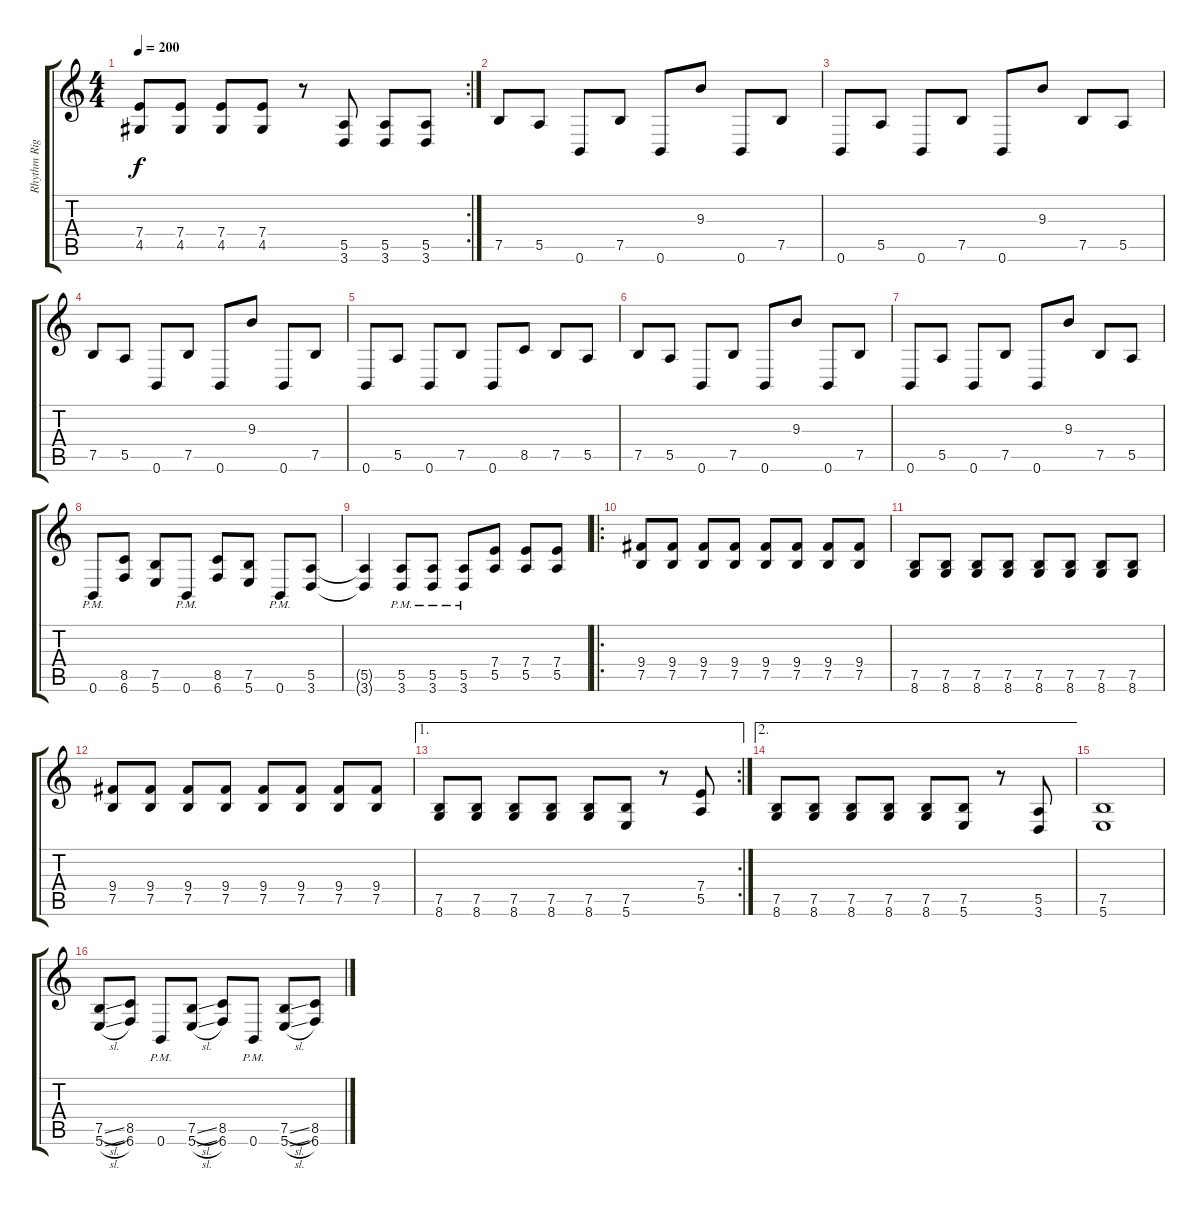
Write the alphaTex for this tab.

\track ("Rhythm Right" "Rhythm Rig") {instrument overdrivenguitar}
\staff {score tabs}
\tuning (B3 Gb3 D3 A2 E2 B1) {hide}
\rc 2
\ts (4 4)
\tempo 200
\clef g2
\ks c
(7.4 4.5).8{dy f} (7.4 4.5).8 (7.4 4.5).8 (7.4 4.5).8 r.8 (5.5 3.6).8 (5.5 3.6).8 (5.5 3.6).8 |
7.5.8 5.5.8 0.6.8 7.5.8 0.6.8 9.3.8 0.6.8 7.5.8 |
0.6.8 5.5.8 0.6.8 7.5.8 0.6.8 9.3.8 7.5.8 5.5.8 |
7.5.8 5.5.8 0.6.8 7.5.8 0.6.8 9.3.8 0.6.8 7.5.8 |
0.6.8 5.5.8 0.6.8 7.5.8 0.6.8 8.5.8 7.5.8 5.5.8 |
7.5.8 5.5.8 0.6.8 7.5.8 0.6.8 9.3.8 0.6.8 7.5.8 |
0.6.8 5.5.8 0.6.8 7.5.8 0.6.8 9.3.8 7.5.8 5.5.8 |
0.6{pm}.8 (8.5 6.6).8 (7.5 5.6).8 0.6{pm}.8 (8.5 6.6).8 (7.5 5.6).8 0.6{pm}.8 (5.5 3.6).8 |
(5.5{t} 3.6{t}).4 (5.5{pm} 3.6{pm}).8 (5.5{pm} 3.6{pm}).8 (5.5{pm} 3.6{pm}).8 (7.4 5.5).8 (7.4 5.5).8 (7.4 5.5).8 |
\ro
(9.4 7.5).8 (9.4 7.5).8 (9.4 7.5).8 (9.4 7.5).8 (9.4 7.5).8 (9.4 7.5).8 (9.4 7.5).8 (9.4 7.5).8 |
(7.5 8.6).8 (7.5 8.6).8 (7.5 8.6).8 (7.5 8.6).8 (7.5 8.6).8 (7.5 8.6).8 (7.5 8.6).8 (7.5 8.6).8 |
(9.4 7.5).8 (9.4 7.5).8 (9.4 7.5).8 (9.4 7.5).8 (9.4 7.5).8 (9.4 7.5).8 (9.4 7.5).8 (9.4 7.5).8 |
\ae 1
\rc 2
(7.5 8.6).8 (7.5 8.6).8 (7.5 8.6).8 (7.5 8.6).8 (7.5 8.6).8 (7.5 5.6).8 r.8 (7.4 5.5).8 |
\ae 2
(7.5 8.6).8 (7.5 8.6).8 (7.5 8.6).8 (7.5 8.6).8 (7.5 8.6).8 (7.5 5.6).8 r.8 (5.5 3.6).8 |
(7.5 5.6).1 |
(7.5{sl} 5.6{sl}).8 (8.5 6.6).8 0.6{pm}.8 (7.5{sl} 5.6{sl}).8 (8.5 6.6).8 0.6{pm}.8 (7.5{sl} 5.6{sl}).8 (8.5 6.6).8
